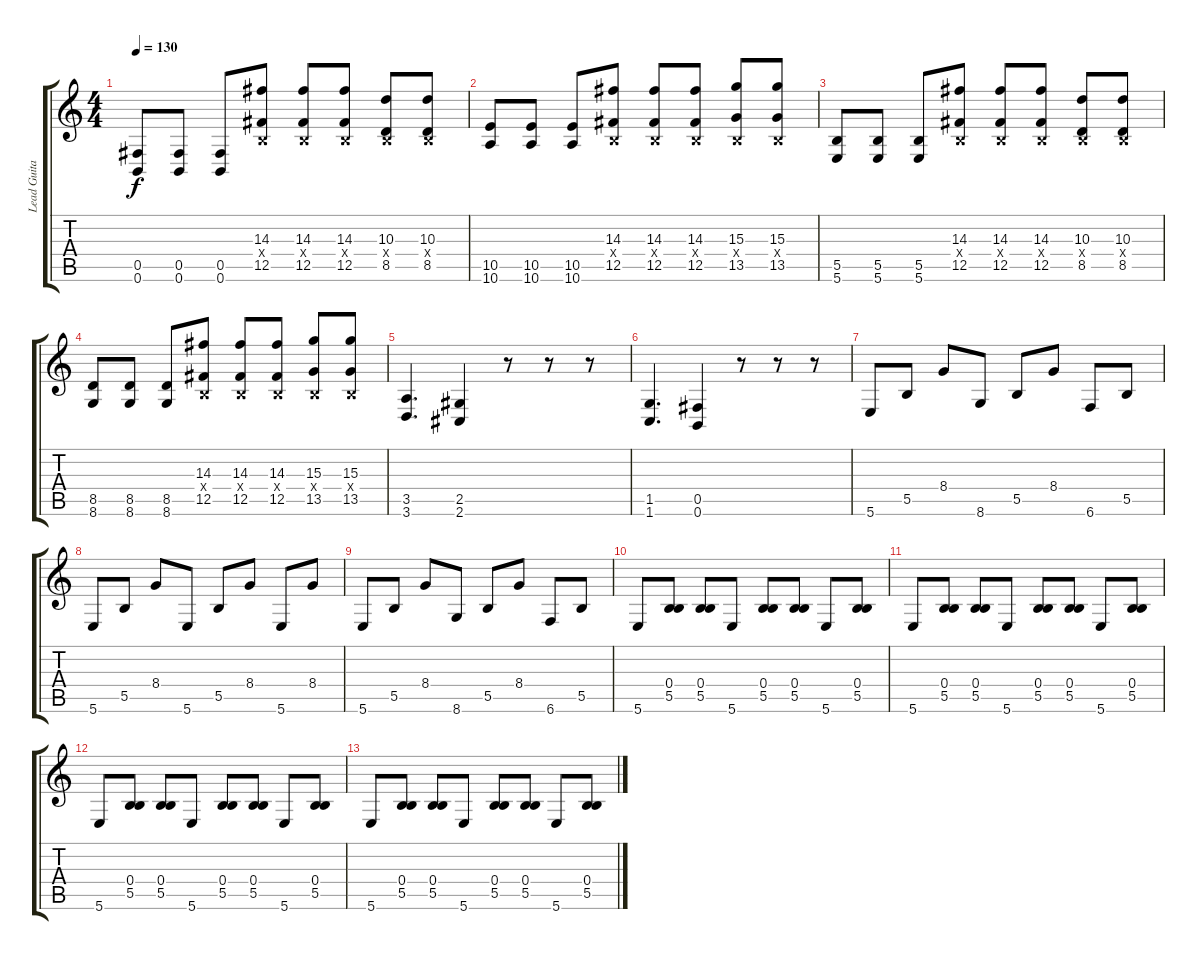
\track ("Lead Guitar" "Lead Guita") {instrument distortionguitar}
\staff {score tabs}
\tuning (Db4 Ab3 E3 B2 Gb2 B1) {hide}
\ts (4 4)
\tempo 130
\clef g2
\ks c
(0.5 0.6).8{dy f} (0.5 0.6).8 (0.5 0.6).8 (14.3 0.4{x} 12.5).8 (14.3 0.4{x} 12.5).8 (14.3 0.4{x} 12.5).8 (10.3 0.4{x} 8.5).8 (10.3 0.4{x} 8.5).8 |
(10.5 10.6).8 (10.5 10.6).8 (10.5 10.6).8 (14.3 0.4{x} 12.5).8 (14.3 0.4{x} 12.5).8 (14.3 0.4{x} 12.5).8 (15.3 0.4{x} 13.5).8 (15.3 0.4{x} 13.5).8 |
(5.5 5.6).8 (5.5 5.6).8 (5.5 5.6).8 (14.3 0.4{x} 12.5).8 (14.3 0.4{x} 12.5).8 (14.3 0.4{x} 12.5).8 (10.3 0.4{x} 8.5).8 (10.3 0.4{x} 8.5).8 |
(8.5 8.6).8 (8.5 8.6).8 (8.5 8.6).8 (14.3 0.4{x} 12.5).8 (14.3 0.4{x} 12.5).8 (14.3 0.4{x} 12.5).8 (15.3 0.4{x} 13.5).8 (15.3 0.4{x} 13.5).8 |
(3.5 3.6).4{d} (2.5 2.6).4 r.8 r.8 r.8 |
(1.5 1.6).4{d} (0.5 0.6).4 r.8 r.8 r.8 |
5.6.8 5.5.8 8.4.8 8.6.8 5.5.8 8.4.8 6.6.8 5.5.8 |
5.6.8 5.5.8 8.4.8 5.6.8 5.5.8 8.4.8 5.6.8 8.4.8 |
5.6.8 5.5.8 8.4.8 8.6.8 5.5.8 8.4.8 6.6.8 5.5.8 |
5.6.8 (0.4 5.5).8 (0.4 5.5).8 5.6.8 (0.4 5.5).8 (0.4 5.5).8 5.6.8 (0.4 5.5).8 |
5.6.8 (0.4 5.5).8 (0.4 5.5).8 5.6.8 (0.4 5.5).8 (0.4 5.5).8 5.6.8 (0.4 5.5).8 |
5.6.8 (0.4 5.5).8 (0.4 5.5).8 5.6.8 (0.4 5.5).8 (0.4 5.5).8 5.6.8 (0.4 5.5).8 |
5.6.8 (0.4 5.5).8 (0.4 5.5).8 5.6.8 (0.4 5.5).8 (0.4 5.5).8 5.6.8 (0.4 5.5).8
